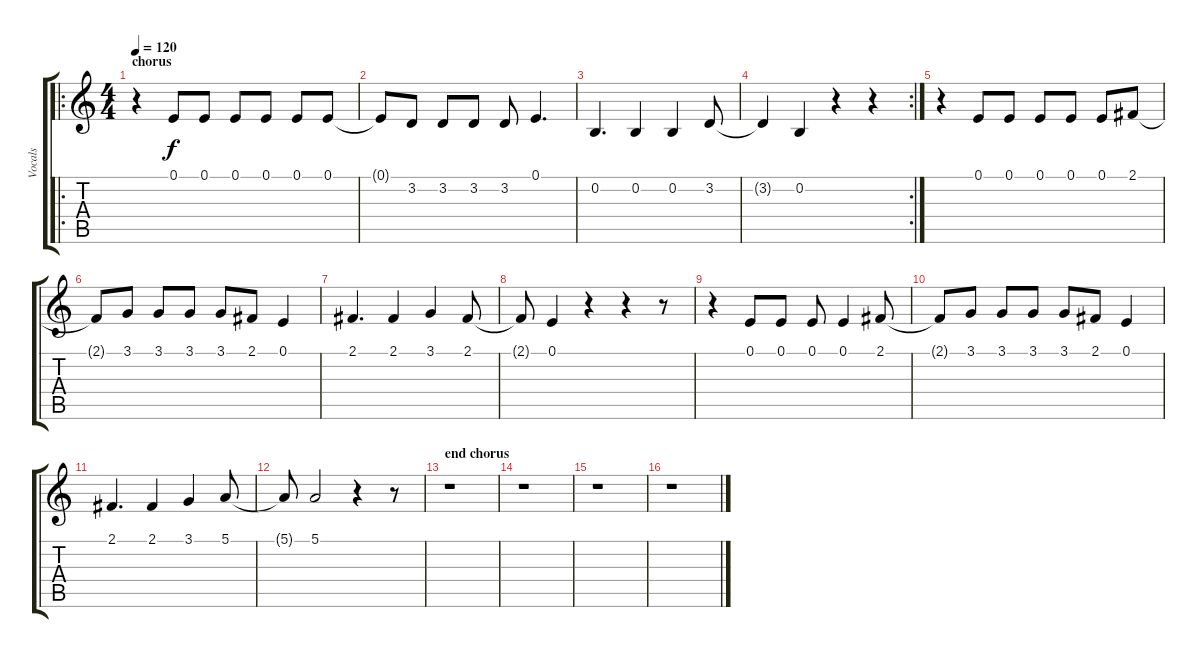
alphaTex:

\track ("Vocals" "Vocals") {instrument acousticgrandpiano}
\staff {score tabs}
\tuning (E4 B3 G3 D3 A2 E2) {hide}
\ro
\ts (4 4)
\section ("" "chorus")
\tempo 120
\clef g2
\ks c
r.4{dy f} 0.1.8 0.1.8 0.1.8 0.1.8 0.1.8 0.1.8 |
0.1{t}.8 3.2.8 3.2.8 3.2.8 3.2.8 0.1.4{d} |
0.2.4{d} 0.2.4 0.2.4 3.2.8 |
\rc 2
3.2{t}.4 0.2.4 r.4 r.4 |
r.4 0.1.8 0.1.8 0.1.8 0.1.8 0.1.8 2.1.8 |
2.1{t}.8 3.1.8 3.1.8 3.1.8 3.1.8 2.1.8 0.1.4 |
2.1.4{d} 2.1.4 3.1.4 2.1.8 |
2.1{t}.8 0.1.4 r.4 r.4 r.8 |
r.4 0.1.8 0.1.8 0.1.8 0.1.4 2.1.8 |
2.1{t}.8 3.1.8 3.1.8 3.1.8 3.1.8 2.1.8 0.1.4 |
2.1.4{d} 2.1.4 3.1.4 5.1.8 |
5.1{t}.8 5.1.2 r.4 r.8 |
\section ("" "end chorus")
r.1 |
r.1 |
r.1 |
r.1
